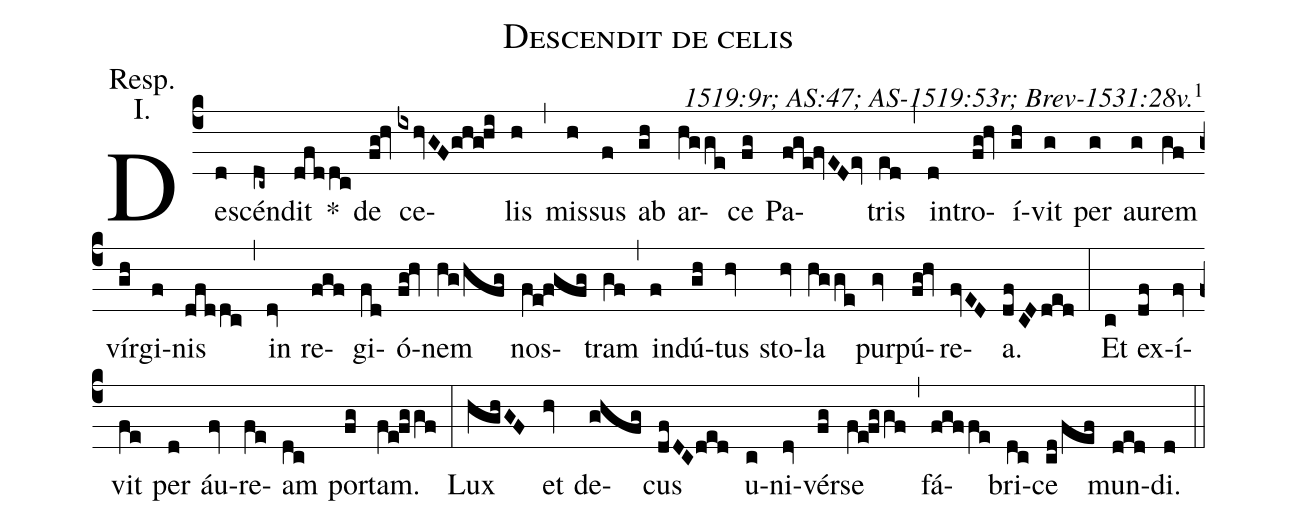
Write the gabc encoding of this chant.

name: Descendit de celis;
commentary: 1519:9r; AS:47; AS-1519:53r; Brev-1531:28v.\footnote{1519:9r. has no flat at `celis'; `arce' is set AGG.FG; 'regiónem is set FGF.FD.FGAAGA.FG.};
annotation: Resp.;
annotation: I.;
%%
(c4) De(d)scén(dc~)dit(dfddc) *() de(fg!hv) ce(ixhvGF/0ghg!hi)lis(h) (,)
mis(h)sus(f) ab(gh) ar(hgge)ce(fg) Pa(fge!fvED/0ev)tris(ed) (,)
in(d)tro(fg!hv)í(gh)vit(g) per(g) au(g)rem(gf) vír(gh)gi(f)nis(dfddc) (,)
in(dv) re(fgf)gi(fd)ó(fg!hv)nem(hg/hfg) nos(fe!fgfg)tram(gf) (,)
in(f)dú(gh)tus(hv) sto(hv)la(hgge) pur(gv)pú(fg!hv)re(fvED)a.(dfCDded) (:)
Et(c) ex(df)í(fv)vit(fe) per(d) áu(fv)re(fe)am(dc) por(fg)tam.(fe!fggf) (:)
Lux(hghGF) et(hv) de(ghfg)cus(dfDC/0ded) u(c)ni(dv)vér(fg)se(fe!fggf) (,)
fá(fgffe)bri(dc)ce(cd/fef) mun(ded)di.(d) (::)
